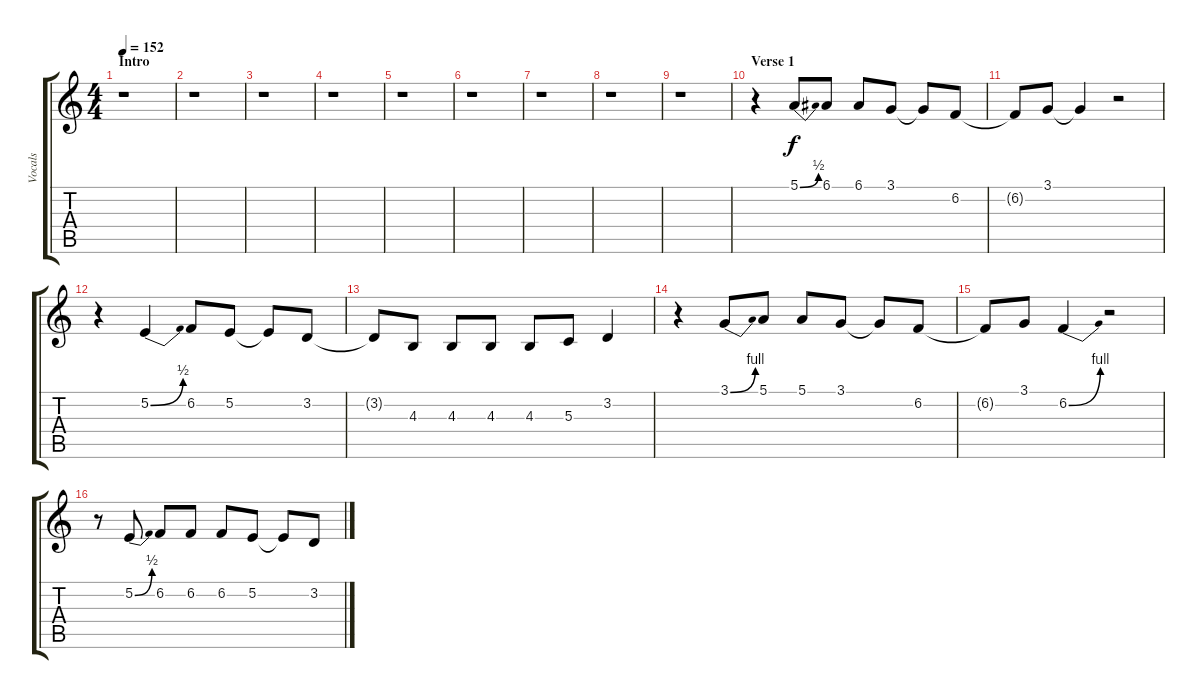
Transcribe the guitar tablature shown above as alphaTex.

\track ("Vocals" "Vocals") {instrument altosax}
\staff {score tabs}
\tuning (E4 B3 G3 D3 A2 E2) {hide}
\ts (4 4)
\section ("" "Intro")
\tempo 152
\clef g2
\ks c
r.1{dy f instrument altosax} |
r.1 |
r.1 |
r.1 |
r.1 |
r.1 |
r.1 |
r.1 |
r.1 |
\section ("" "Verse 1")
r.4 5.1{be (bend 0 0 60 2)}.8 6.1.8 6.1.8 3.1.8 3.1{t}.8 6.2.8 |
6.2{t}.8 3.1.8 3.1{t}.4 r.2 |
r.4 5.2{be (bend 0 0 60 2)}.4 6.2.8 5.2.8 5.2{t}.8 3.2.8 |
3.2{t}.8 4.3.8 4.3.8 4.3.8 4.3.8 5.3.8 3.2.4 |
r.4 3.1{be (bend 0 0 60 4)}.8 5.1.8 5.1.8 3.1.8 3.1{t}.8 6.2.8 |
6.2{t}.8 3.1.8 6.2{be (bend 0 0 60 4)}.4 r.2 |
r.8 5.2{be (bend 0 0 60 2)}.8 6.2.8 6.2.8 6.2.8 5.2.8 5.2{t}.8 3.2.8
